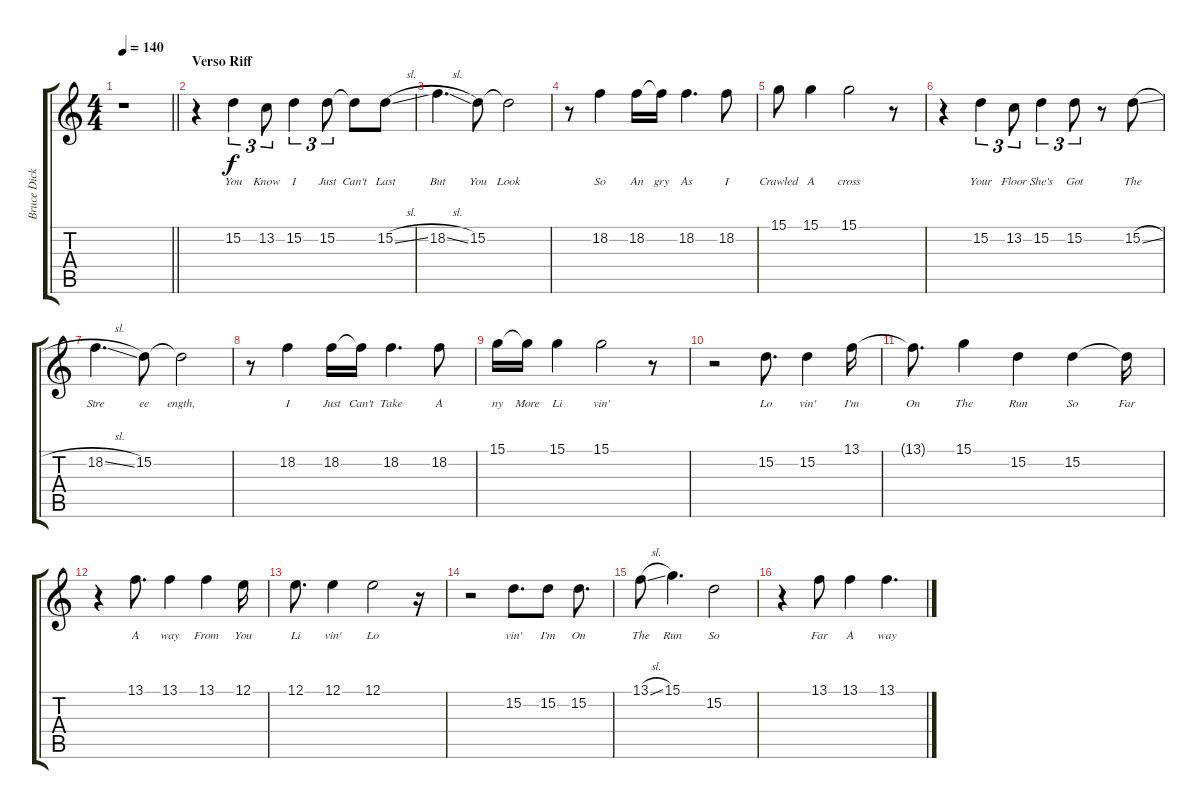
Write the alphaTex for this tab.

\track ("Bruce Dickinson" "Bruce Dick") {instrument lead2sawtooth}
\staff {score tabs}
\tuning (E4 B3 G3 D3 A2 E2) {hide}
\ts (4 4)
\tempo 140
\clef g2
\barLineRight lightlight
\ks c
r.1{dy f} |
\section ("" "Verso Riff")
r.4 15.2.4{tu (3 2) lyrics (0 "You") lyrics (1 "") lyrics (2 "") lyrics (3 "") lyrics (4 "")} 13.2.8{tu (3 2) lyrics (0 "Know") lyrics (1 "") lyrics (2 "") lyrics (3 "") lyrics (4 "")} 15.2.4{tu (3 2) lyrics (0 "I") lyrics (1 "") lyrics (2 "") lyrics (3 "") lyrics (4 "")} 15.2.8{tu (3 2) lyrics (0 "Just") lyrics (1 "") lyrics (2 "") lyrics (3 "") lyrics (4 "")} 15.2{t}.8{lyrics (0 "Can't") lyrics (1 "") lyrics (2 "") lyrics (3 "") lyrics (4 "")} 15.2{sl}.8{lyrics (0 "Last") lyrics (1 "") lyrics (2 "") lyrics (3 "") lyrics (4 "")} |
18.2{sl}.4{d lyrics (0 "But") lyrics (1 "") lyrics (2 "") lyrics (3 "") lyrics (4 "")} 15.2.8{lyrics (0 "You") lyrics (1 "") lyrics (2 "") lyrics (3 "") lyrics (4 "")} 15.2{t}.2{lyrics (0 "Look") lyrics (1 "") lyrics (2 "") lyrics (3 "") lyrics (4 "")} |
r.8 18.2.4{lyrics (0 "So") lyrics (1 "") lyrics (2 "") lyrics (3 "") lyrics (4 "")} 18.2.16{lyrics (0 "An") lyrics (1 "") lyrics (2 "") lyrics (3 "") lyrics (4 "")} 18.2{t}.16{lyrics (0 "gry") lyrics (1 "") lyrics (2 "") lyrics (3 "") lyrics (4 "")} 18.2.4{d lyrics (0 "As") lyrics (1 "") lyrics (2 "") lyrics (3 "") lyrics (4 "")} 18.2.8{lyrics (0 "I") lyrics (1 "") lyrics (2 "") lyrics (3 "") lyrics (4 "")} |
15.1.8{lyrics (0 "Crawled") lyrics (1 "") lyrics (2 "") lyrics (3 "") lyrics (4 "")} 15.1.4{lyrics (0 "A") lyrics (1 "") lyrics (2 "") lyrics (3 "") lyrics (4 "")} 15.1.2{lyrics (0 "cross") lyrics (1 "") lyrics (2 "") lyrics (3 "") lyrics (4 "")} r.8 |
r.4 15.2.4{tu (3 2) lyrics (0 "Your") lyrics (1 "") lyrics (2 "") lyrics (3 "") lyrics (4 "")} 13.2.8{tu (3 2) lyrics (0 "Floor") lyrics (1 "") lyrics (2 "") lyrics (3 "") lyrics (4 "")} 15.2.4{tu (3 2) lyrics (0 "She's") lyrics (1 "") lyrics (2 "") lyrics (3 "") lyrics (4 "")} 15.2.8{tu (3 2) lyrics (0 "Got") lyrics (1 "") lyrics (2 "") lyrics (3 "") lyrics (4 "")} r.8 15.2{sl}.8{lyrics (0 "The") lyrics (1 "") lyrics (2 "") lyrics (3 "") lyrics (4 "")} |
18.2{sl}.4{d lyrics (0 "Stre") lyrics (1 "") lyrics (2 "") lyrics (3 "") lyrics (4 "")} 15.2.8{lyrics (0 "ee") lyrics (1 "") lyrics (2 "") lyrics (3 "") lyrics (4 "")} 15.2{t}.2{lyrics (0 "ength,") lyrics (1 "") lyrics (2 "") lyrics (3 "") lyrics (4 "")} |
r.8 18.2.4{lyrics (0 "I") lyrics (1 "") lyrics (2 "") lyrics (3 "") lyrics (4 "")} 18.2.16{lyrics (0 "Just") lyrics (1 "") lyrics (2 "") lyrics (3 "") lyrics (4 "")} 18.2{t}.16{lyrics (0 "Can't") lyrics (1 "") lyrics (2 "") lyrics (3 "") lyrics (4 "")} 18.2.4{d lyrics (0 "Take") lyrics (1 "") lyrics (2 "") lyrics (3 "") lyrics (4 "")} 18.2.8{lyrics (0 "A") lyrics (1 "") lyrics (2 "") lyrics (3 "") lyrics (4 "")} |
15.1.16{lyrics (0 "ny") lyrics (1 "") lyrics (2 "") lyrics (3 "") lyrics (4 "")} 15.1{t}.16{lyrics (0 "More") lyrics (1 "") lyrics (2 "") lyrics (3 "") lyrics (4 "")} 15.1.4{lyrics (0 "Li") lyrics (1 "") lyrics (2 "") lyrics (3 "") lyrics (4 "")} 15.1.2{lyrics (0 "vin'") lyrics (1 "") lyrics (2 "") lyrics (3 "") lyrics (4 "")} r.8 |
r.2 15.2.8{d lyrics (0 "Lo") lyrics (1 "") lyrics (2 "") lyrics (3 "") lyrics (4 "")} 15.2.4{lyrics (0 "vin'") lyrics (1 "") lyrics (2 "") lyrics (3 "") lyrics (4 "")} 13.1.16{lyrics (0 "I'm") lyrics (1 "") lyrics (2 "") lyrics (3 "") lyrics (4 "")} |
13.1{t}.8{d lyrics (0 "On") lyrics (1 "") lyrics (2 "") lyrics (3 "") lyrics (4 "")} 15.1.4{lyrics (0 "The") lyrics (1 "") lyrics (2 "") lyrics (3 "") lyrics (4 "")} 15.2.4{lyrics (0 "Run") lyrics (1 "") lyrics (2 "") lyrics (3 "") lyrics (4 "")} 15.2.4{lyrics (0 "So") lyrics (1 "") lyrics (2 "") lyrics (3 "") lyrics (4 "")} 15.2{t}.16{lyrics (0 "Far") lyrics (1 "") lyrics (2 "") lyrics (3 "") lyrics (4 "")} |
r.4 13.1.8{d lyrics (0 "A") lyrics (1 "") lyrics (2 "") lyrics (3 "") lyrics (4 "")} 13.1.4{lyrics (0 "way") lyrics (1 "") lyrics (2 "") lyrics (3 "") lyrics (4 "")} 13.1.4{lyrics (0 "From") lyrics (1 "") lyrics (2 "") lyrics (3 "") lyrics (4 "")} 12.1.16{lyrics (0 "You") lyrics (1 "") lyrics (2 "") lyrics (3 "") lyrics (4 "")} |
12.1.8{d lyrics (0 "Li") lyrics (1 "") lyrics (2 "") lyrics (3 "") lyrics (4 "")} 12.1.4{lyrics (0 "vin'") lyrics (1 "") lyrics (2 "") lyrics (3 "") lyrics (4 "")} 12.1.2{lyrics (0 "Lo") lyrics (1 "") lyrics (2 "") lyrics (3 "") lyrics (4 "")} r.16 |
r.2 15.2.8{d lyrics (0 "vin'") lyrics (1 "") lyrics (2 "") lyrics (3 "") lyrics (4 "")} 15.2.8{lyrics (0 "I'm") lyrics (1 "") lyrics (2 "") lyrics (3 "") lyrics (4 "")} 15.2.8{d lyrics (0 "On") lyrics (1 "") lyrics (2 "") lyrics (3 "") lyrics (4 "")} |
13.1{sl}.8{lyrics (0 "The") lyrics (1 "") lyrics (2 "") lyrics (3 "") lyrics (4 "")} 15.1.4{d lyrics (0 "Run") lyrics (1 "") lyrics (2 "") lyrics (3 "") lyrics (4 "")} 15.2.2{lyrics (0 "So") lyrics (1 "") lyrics (2 "") lyrics (3 "") lyrics (4 "")} |
r.4 13.1.8{lyrics (0 "Far") lyrics (1 "") lyrics (2 "") lyrics (3 "") lyrics (4 "")} 13.1.4{lyrics (0 "A") lyrics (1 "") lyrics (2 "") lyrics (3 "") lyrics (4 "")} 13.1.4{d lyrics (0 "way") lyrics (1 "") lyrics (2 "") lyrics (3 "") lyrics (4 "")}
